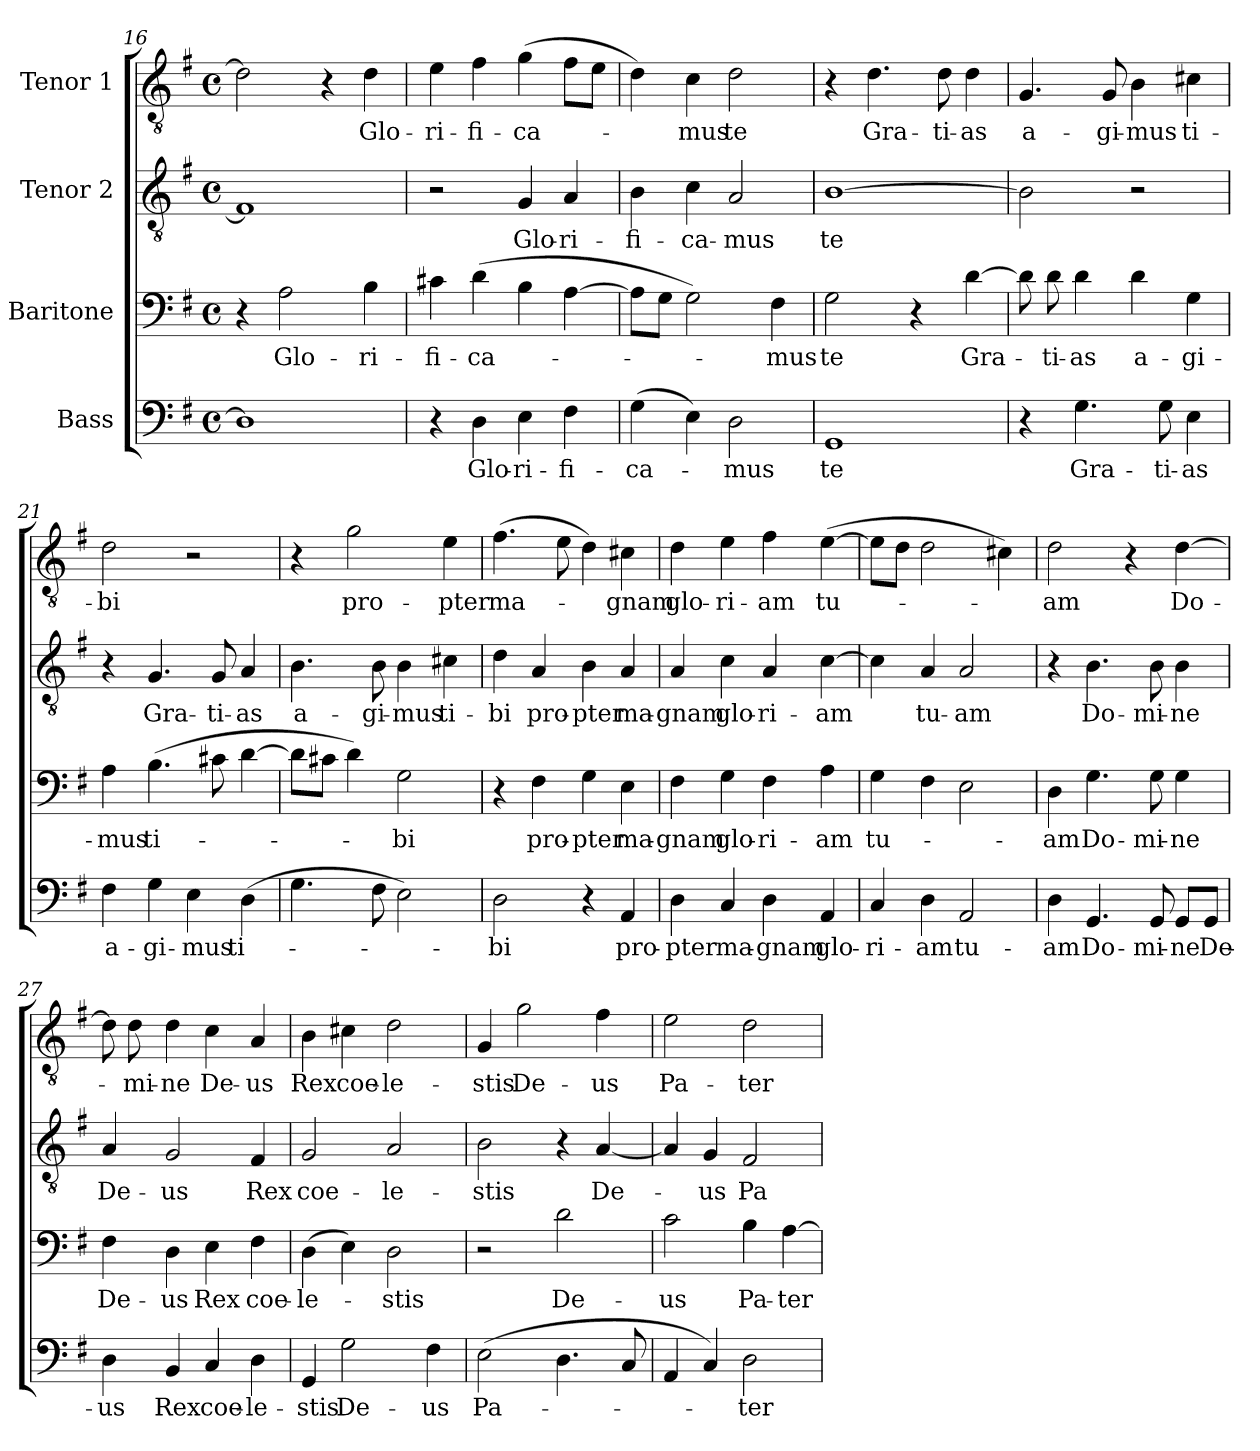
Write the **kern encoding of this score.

**kern	**text	**kern	**text	**kern	**text	**kern	**text
*part4	*part4	*part3	*part3	*part2	*part2	*part1	*part1
*staff4	*staff4	*staff3	*staff3	*staff2	*staff2	*staff1	*staff1
*I"Bass	*	*I"Baritone	*	*I"Tenor 2	*	*I"Tenor 1	*
!!LO:LB:g=z
*clefF4	*	*clefF4	*	*clefGv2	*	*clefGv2	*
*k[f#]	*	*k[f#]	*	*k[f#]	*	*k[f#]	*
*G:	*	*G:	*	*G:	*	*G:	*
*M4/4	*	*M4/4	*	*M4/4	*	*M4/4	*
*met(c)	*	*met(c)	*	*met(c)	*	*met(c)	*
=16	=16	=16	=16	=16	=16	=16	=16
1D]	.	4r	.	1F#]	.	2d\]	.
.	.	2A\	Glo-	.	.	.	.
.	.	.	.	.	.	4r	.
.	.	4B\	-ri-	.	.	4d\	Glo-
=17	=17	=17	=17	=17	=17	=17	=17
4r	.	4c#X\	-fi-	2r	.	4e\	-ri-
4D\	Glo-	(4d\	-ca-	.	.	4f#\	-fi-
4E\	-ri-	4B\	.	4G/	Glo-	(4g\	-ca-
4F#\	-fi-	[4A\	.	4A/	-ri-	8f#\L	.
.	.	.	.	.	.	8e\J	.
=18	=18	=18	=18	=18	=18	=18	=18
(4G\	-ca-	8A\L]	.	4B\	-fi-	4d\)	.
.	.	8G\J	.	.	.	.	.
4E\)	.	2G\)	.	4c\	-ca-	4c\	-mus
2D\	-mus	.	.	2A/	-mus	2d\	te
.	.	4F#\	-mus	.	.	.	.
=19	=19	=19	=19	=19	=19	=19	=19
1GG	te	2G\	te	[1B	te	4r	.
.	.	.	.	.	.	4.d\	Gra-
.	.	4r	.	.	.	.	.
.	.	.	.	.	.	8d\	-ti-
.	.	[4d\	Gra-	.	.	4d\	-as
=20	=20	=20	=20	=20	=20	=20	=20
4r	.	8d\]	.	2B\]	.	4.G/	a-
.	.	8d\	-ti-	.	.	.	.
4.G\	Gra-	4d\	-as	.	.	.	.
.	.	.	.	.	.	8G/	-gi-
.	.	4d\	a-	2r	.	4B\	-mus
8G\	-ti-	.	.	.	.	.	.
4E\	-as	4G\	-gi-	.	.	4c#X\	ti-
!!LO:LB:g=z
=21	=21	=21	=21	=21	=21	=21	=21
4F#\	a-	4A\	-mus	4r	.	2d\	-bi
4G\	-gi-	(4.B\	ti-	4.G/	Gra-	.	.
4E\	-mus	.	.	.	.	2r	.
.	.	8c#X\	.	8G/	-ti-	.	.
(4D\	ti-	[4d\	.	4A/	-as	.	.
=22	=22	=22	=22	=22	=22	=22	=22
4.G\	.	8d\L]	.	4.B\	a-	4r	.
.	.	8c#X\J	.	.	.	.	.
.	.	4d\)	.	.	.	2g\	pro-
8F#\	.	.	.	8B\	-gi-	.	.
2E\)	.	2G\	-bi	4B\	-mus	.	.
.	.	.	.	4c#X\	ti-	4e\	-pter
=23	=23	=23	=23	=23	=23	=23	=23
2D\	-bi	4r	.	4d\	-bi	(4.f#\	ma-
.	.	4F#\	pro-	4A/	pro-	.	.
.	.	.	.	.	.	8e\	.
4r	.	4G\	-pter	4B\	-pter	4d\)	.
4AA/	pro-	4E\	ma-	4A/	ma-	4c#X\	-gnam
=24	=24	=24	=24	=24	=24	=24	=24
4D\	-pter	4F#\	-gnam	4A/	-gnam	4d\	glo-
4C/	ma-	4G\	glo-	4c\	glo-	4e\	-ri-
4D\	-gnam	4F#\	-ri-	4A/	-ri-	4f#\	-am
4AA/	glo-	4A\	-am	[4c\	-am	([4e\	tu-
=25	=25	=25	=25	=25	=25	=25	=25
4C/	-ri-	4G\	tu-	4c\]	.	8e\L]	.
.	.	.	.	.	.	8d\J	.
4D\	-am	4F#\	.	4A/	tu-	2d\	.
2AA/	tu-	2E\	.	2A/	-am	.	.
.	.	.	.	.	.	4c#X\)	.
!!LO:PB:g=z
=26	=26	=26	=26	=26	=26	=26	=26
4D\	-am	4D\	-am	4r	.	2d\	-am
4.GG/	Do-	4.G\	Do-	4.B\	Do-	.	.
.	.	.	.	.	.	4r	.
8GG/	-mi-	8G\	-mi-	8B\	-mi-	.	.
8GG/L	-ne	4G\	-ne	4B\	-ne	[4d\	Do-
8GG/J	De-	.	.	.	.	.	.
=27	=27	=27	=27	=27	=27	=27	=27
4D\	-us	4F#\	De-	4A/	De-	8d\]	.
.	.	.	.	.	.	8d\	-mi-
4BB/	Rex	4D\	-us	2G/	-us	4d\	-ne
4C/	coe-	4E\	Rex	.	.	4c\	De-
4D\	-le-	4F#\	coe-	4F#/	Rex	4A/	-us
=28	=28	=28	=28	=28	=28	=28	=28
4GG/	-stis	(4D\	-le-	2G/	coe-	4B\	Rex
2G\	De-	4E\)	.	.	.	4c#X\	coe-
.	.	2D\	-stis	2A/	-le-	2d\	-le-
4F#\	-us	.	.	.	.	.	.
=29	=29	=29	=29	=29	=29	=29	=29
(2E\	Pa-	2r	.	2B\	-stis	4G/	-stis
.	.	.	.	.	.	2g\	De-
4.D\	.	2d\	De-	4r	.	.	.
.	.	.	.	[4A/	De-	4f#\	-us
8C/	.	.	.	.	.	.	.
=30	=30	=30	=30	=30	=30	=30	=30
4AA/	.	2c\	-us	4A/]	.	2e\	Pa-
4C/)	.	.	.	4G/	-us	.	.
2D\	-ter	4B\	Pa-	2F#/	Pa-	2d\	-ter
.	.	[4A\	-ter	.	.	.	.
=	=	=	=	=	=	=	=
*-	*-	*-	*-	*-	*-	*-	*-
